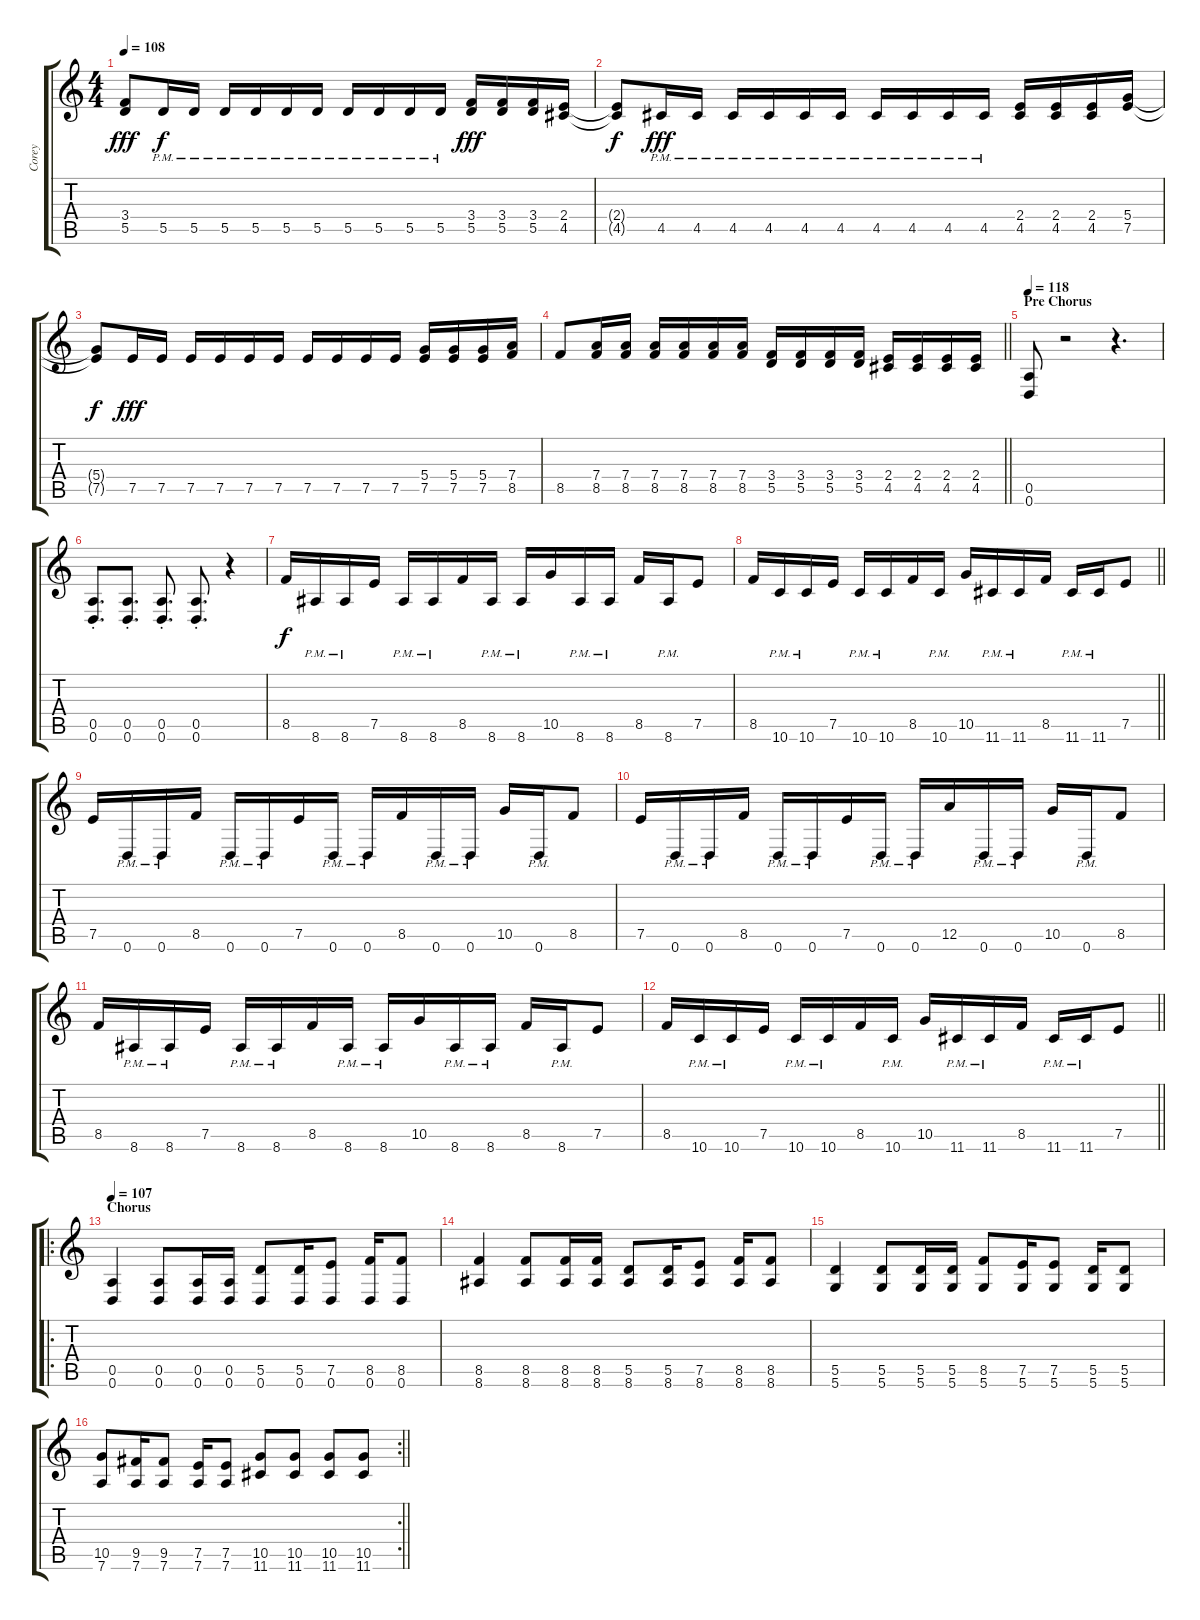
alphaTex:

\track ("Corey" "Corey") {instrument distortionguitar}
\staff {score tabs}
\tuning (E4 B3 G3 D3 A2 D2) {hide}
\ts (4 4)
\tempo 108
\clef g2
\ks c
(3.4 5.5).8{dy fff balance 0} 5.5{pm}.16{dy f} 5.5{pm}.16 5.5{pm}.16 5.5{pm}.16 5.5{pm}.16 5.5{pm}.16 5.5{pm}.16 5.5{pm}.16 5.5{pm}.16 5.5{pm}.16 (3.4 5.5).16{dy fff} (3.4 5.5).16 (3.4 5.5).16 (2.4 4.5).16 |
(2.4{t} 4.5{t}).8{dy f} 4.5{pm}.16{dy fff} 4.5{pm}.16 4.5{pm}.16 4.5{pm}.16 4.5{pm}.16 4.5{pm}.16 4.5{pm}.16 4.5{pm}.16 4.5{pm}.16 4.5{pm}.16 (2.4 4.5).16 (2.4 4.5).16 (2.4 4.5).16 (5.4 7.5).16 |
(5.4{t} 7.5{t}).8{dy f} 7.5.16{dy fff} 7.5.16 7.5.16 7.5.16 7.5.16 7.5.16 7.5.16 7.5.16 7.5.16 7.5.16 (5.4 7.5).16 (5.4 7.5).16 (5.4 7.5).16 (7.4 8.5).16 |
\barLineRight lightlight
8.5.8 (7.4 8.5).16 (7.4 8.5).16 (7.4 8.5).16 (7.4 8.5).16 (7.4 8.5).16 (7.4 8.5).16 (3.4 5.5).16 (3.4 5.5).16 (3.4 5.5).16 (3.4 5.5).16 (2.4 4.5).16 (2.4 4.5).16 (2.4 4.5).16 (2.4 4.5).16 |
\section ("" "Pre Chorus")
\tempo 118
(0.5 0.6).8{volume 16} r.2 r.4{d} |
(0.5{st} 0.6).8{d} (0.5{st} 0.6).8{d} (0.5{st} 0.6).8{d} (0.5{st} 0.6).8{d} r.4 |
8.5.16{dy f} 8.6{pm}.16 8.6{pm}.16 7.5.16 8.6{pm}.16 8.6{pm}.16 8.5.16 8.6{pm}.16 8.6{pm}.16 10.5.16 8.6{pm}.16 8.6{pm}.16 8.5.16 8.6{pm}.16 7.5.8 |
\barLineRight lightlight
8.5.16 10.6{pm}.16 10.6{pm}.16 7.5.16 10.6{pm}.16 10.6{pm}.16 8.5.16 10.6{pm}.16 10.5.16 11.6{pm}.16 11.6{pm}.16 8.5.16 11.6{pm}.16 11.6{pm}.16 7.5.8 |
7.5.16 0.6{pm}.16 0.6{pm}.16 8.5.16 0.6{pm}.16 0.6{pm}.16 7.5.16 0.6{pm}.16 0.6{pm}.16 8.5.16 0.6{pm}.16 0.6{pm}.16 10.5.16 0.6{pm}.16 8.5.8 |
7.5.16 0.6{pm}.16 0.6{pm}.16 8.5.16 0.6{pm}.16 0.6{pm}.16 7.5.16 0.6{pm}.16 0.6{pm}.16 12.5.16 0.6{pm}.16 0.6{pm}.16 10.5.16 0.6{pm}.16 8.5.8 |
8.5.16 8.6{pm}.16 8.6{pm}.16 7.5.16 8.6{pm}.16 8.6{pm}.16 8.5.16 8.6{pm}.16 8.6{pm}.16 10.5.16 8.6{pm}.16 8.6{pm}.16 8.5.16 8.6{pm}.16 7.5.8 |
\barLineRight lightlight
8.5.16 10.6{pm}.16 10.6{pm}.16 7.5.16 10.6{pm}.16 10.6{pm}.16 8.5.16 10.6{pm}.16 10.5.16 11.6{pm}.16 11.6{pm}.16 8.5.16 11.6{pm}.16 11.6{pm}.16 7.5.8 |
\ro
\section ("" "Chorus")
\tempo 107
(0.5 0.6).4 (0.5 0.6).8 (0.5 0.6).16 (0.5 0.6).16 (5.5 0.6).8 (5.5 0.6).16 (7.5 0.6).8 (8.5 0.6).16 (8.5 0.6).8 |
(8.5 8.6).4 (8.5 8.6).8 (8.5 8.6).16 (8.5 8.6).16 (5.5 8.6).8 (5.5 8.6).16 (7.5 8.6).8 (8.5 8.6).16 (8.5 8.6).8 |
(5.5 5.6).4 (5.5 5.6).8 (5.5 5.6).16 (5.5 5.6).16 (8.5 5.6).8 (7.5 5.6).16 (7.5 5.6).8 (5.5 5.6).16 (5.5 5.6).8 |
\rc 2
\barLineRight lightlight
(10.5 7.6).8 (9.5 7.6).16 (9.5 7.6).8 (7.5 7.6).16 (7.5 7.6).8 (10.5 11.6).8 (10.5 11.6).8 (10.5 11.6).8 (10.5 11.6).8
